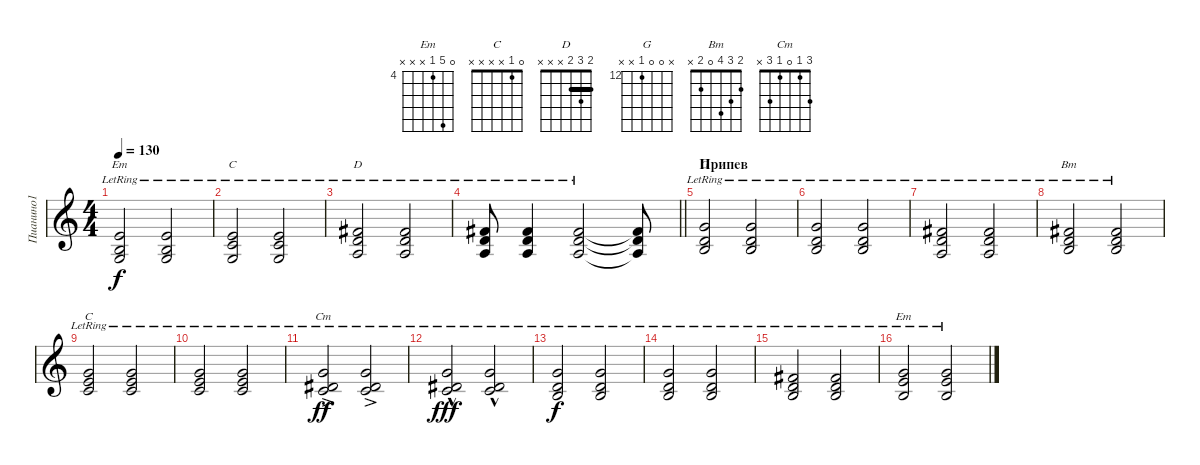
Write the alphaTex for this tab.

\track ("Пианино1" "Пианино1") {instrument brightacousticpiano}
\staff {score}
\tuning (E4 B3 G3 D3 A2 E2) {hide}
\chord ("Em" 0 0 0 x x x)
\chord ("C" 0 1 0 x x x)
\chord ("D" 2 3 2 x x x) {barre 2}
\chord ("G" x 0 0 12 x x) {firstfret 12}
\chord ("Bm" 2 3 4 0 2 x)
\chord ("C" 0 1 x x x x)
\chord ("Cm" 3 1 0 1 3 x)
\chord ("Em" 0 8 4 x x x) {firstfret 4}
\ts (4 4)
\tempo 130
\clef g2
\ks c
(0.1{lr} 0.2{lr} 0.3{lr}).2{ch "Em" dy f} (0.1{lr} 0.2{lr} 0.3{lr}).2 |
(0.1{lr} 1.2{lr} 0.3{lr}).2{ch "C"} (0.1{lr} 1.2{lr} 0.3{lr}).2 |
(2.1{lr} 3.2{lr} 2.3{lr}).2{ch "D"} (2.1{lr} 3.2{lr} 2.3{lr}).2 |
\barLineRight lightlight
(2.1{lr} 3.2{lr} 2.3{lr}).8 (2.1{lr} 3.2{lr} 2.3{lr}).4 (2.1{lr} 3.2{lr} 2.3{lr}).2 (2.1{t} 3.2{t} 2.3{t}).8 |
\section ("" "Припев")
(3.1{lr} 0.2{lr} 12.4{lr}).2{ch "G"} (3.1{lr} 0.2{lr} 12.4{lr}).2 |
(3.1{lr} 0.2{lr} 12.4{lr}).2 (3.1{lr} 0.2{lr} 12.4{lr}).2 |
(2.1{lr} 3.2{lr} 2.3{lr}).2 (2.1{lr} 3.2{lr} 2.3{lr}).2 |
(2.1{lr} 0.2{lr} 7.3{lr}).2{ch "Bm"} (2.1{lr} 0.2{lr} 7.3{lr}).2 |
(0.1{lr} 1.2{lr} 12.3{lr}).2{ch "C"} (0.1{lr} 1.2{lr} 12.3{lr}).2 |
(0.1{lr} 1.2{lr} 12.3{lr}).2 (0.1{lr} 1.2{lr} 12.3{lr}).2 |
(1.2{lr} 12.3{lr} 13.4{ac lr}).2{ch "Cm" dy ff} (1.2{lr} 12.3{lr} 13.4{ac lr}).2 |
(1.2{lr} 12.3{lr} 13.4{hac lr}).2{dy fff} (1.2{lr} 12.3{lr} 13.4{hac lr}).2 |
(3.1{lr} 0.2{lr} 12.4{lr}).2{dy f} (3.1{lr} 0.2{lr} 12.4{lr}).2 |
(3.1{lr} 0.2{lr} 12.4{lr}).2 (3.1{lr} 0.2{lr} 12.4{lr}).2 |
(2.1{lr} 0.2{lr} 7.3{lr}).2 (2.1{lr} 0.2{lr} 7.3{lr}).2 |
(0.1{lr} 8.2{lr} 4.3{lr}).2{ch "Em"} (0.1{lr} 8.2{lr} 4.3{lr}).2
